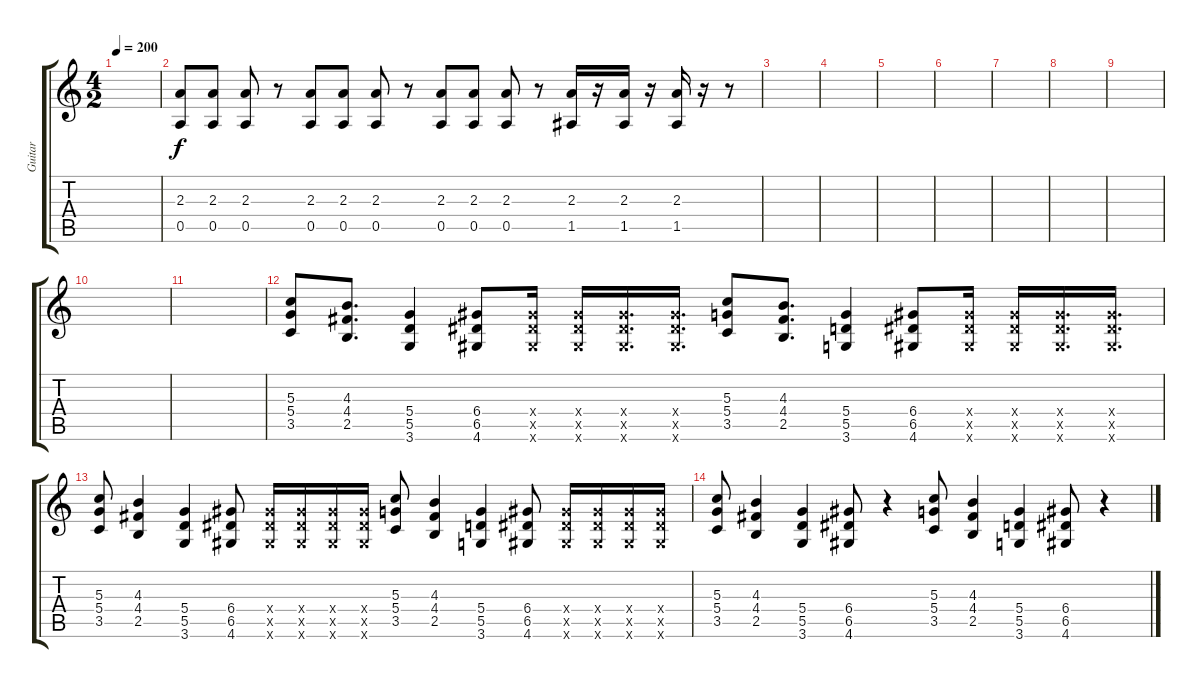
\track ("Guitar" "Guitar") {instrument distortionguitar}
\staff {score tabs}
\tuning (E4 B3 G3 D3 A2 E2) {hide}
\ts (4 2)
\tempo 200
\clef g2
\ks c
|
(2.3 0.5).8{dy f} (2.3 0.5).8 (2.3 0.5).8 r.8 (2.3 0.5).8 (2.3 0.5).8 (2.3 0.5).8 r.8 (2.3 0.5).8 (2.3 0.5).8 (2.3 0.5).8 r.8 (2.3 1.5).16 r.16 (2.3 1.5).16 r.16 (2.3 1.5).16 r.16 r.8 |
|
|
|
|
|
|
|
|
|
(5.3 5.4 3.5).8 (4.3 4.4 2.5).8{d} (5.4 5.5 3.6).4 (6.4 6.5 4.6).8 (6.4{x} 6.5{x} 4.6{x}).16 (6.4{x} 6.5{x} 4.6{x}).16 (6.4{x} 6.5{x} 4.6{x}).16{d} (6.4{x} 6.5{x} 4.6{x}).16{d} (5.3 5.4 3.5).8 (4.3 4.4 2.5).8{d} (5.4 5.5 3.6).4 (6.4 6.5 4.6).8 (6.4{x} 6.5{x} 4.6{x}).16 (6.4{x} 6.5{x} 4.6{x}).16 (6.4{x} 6.5{x} 4.6{x}).16{d} (6.4{x} 6.5{x} 4.6{x}).16{d} |
(5.3 5.4 3.5).8 (4.3 4.4 2.5).4 (5.4 5.5 3.6).4 (6.4 6.5 4.6).8 (6.4{x} 6.5{x} 4.6{x}).16 (6.4{x} 6.5{x} 4.6{x}).16 (6.4{x} 6.5{x} 4.6{x}).16 (6.4{x} 6.5{x} 4.6{x}).16 (5.3 5.4 3.5).8 (4.3 4.4 2.5).4 (5.4 5.5 3.6).4 (6.4 6.5 4.6).8 (6.4{x} 6.5{x} 4.6{x}).16 (6.4{x} 6.5{x} 4.6{x}).16 (6.4{x} 6.5{x} 4.6{x}).16 (6.4{x} 6.5{x} 4.6{x}).16 |
(5.3 5.4 3.5).8 (4.3 4.4 2.5).4 (5.4 5.5 3.6).4 (6.4 6.5 4.6).8 r.4 (5.3 5.4 3.5).8 (4.3 4.4 2.5).4 (5.4 5.5 3.6).4 (6.4 6.5 4.6).8 r.4
